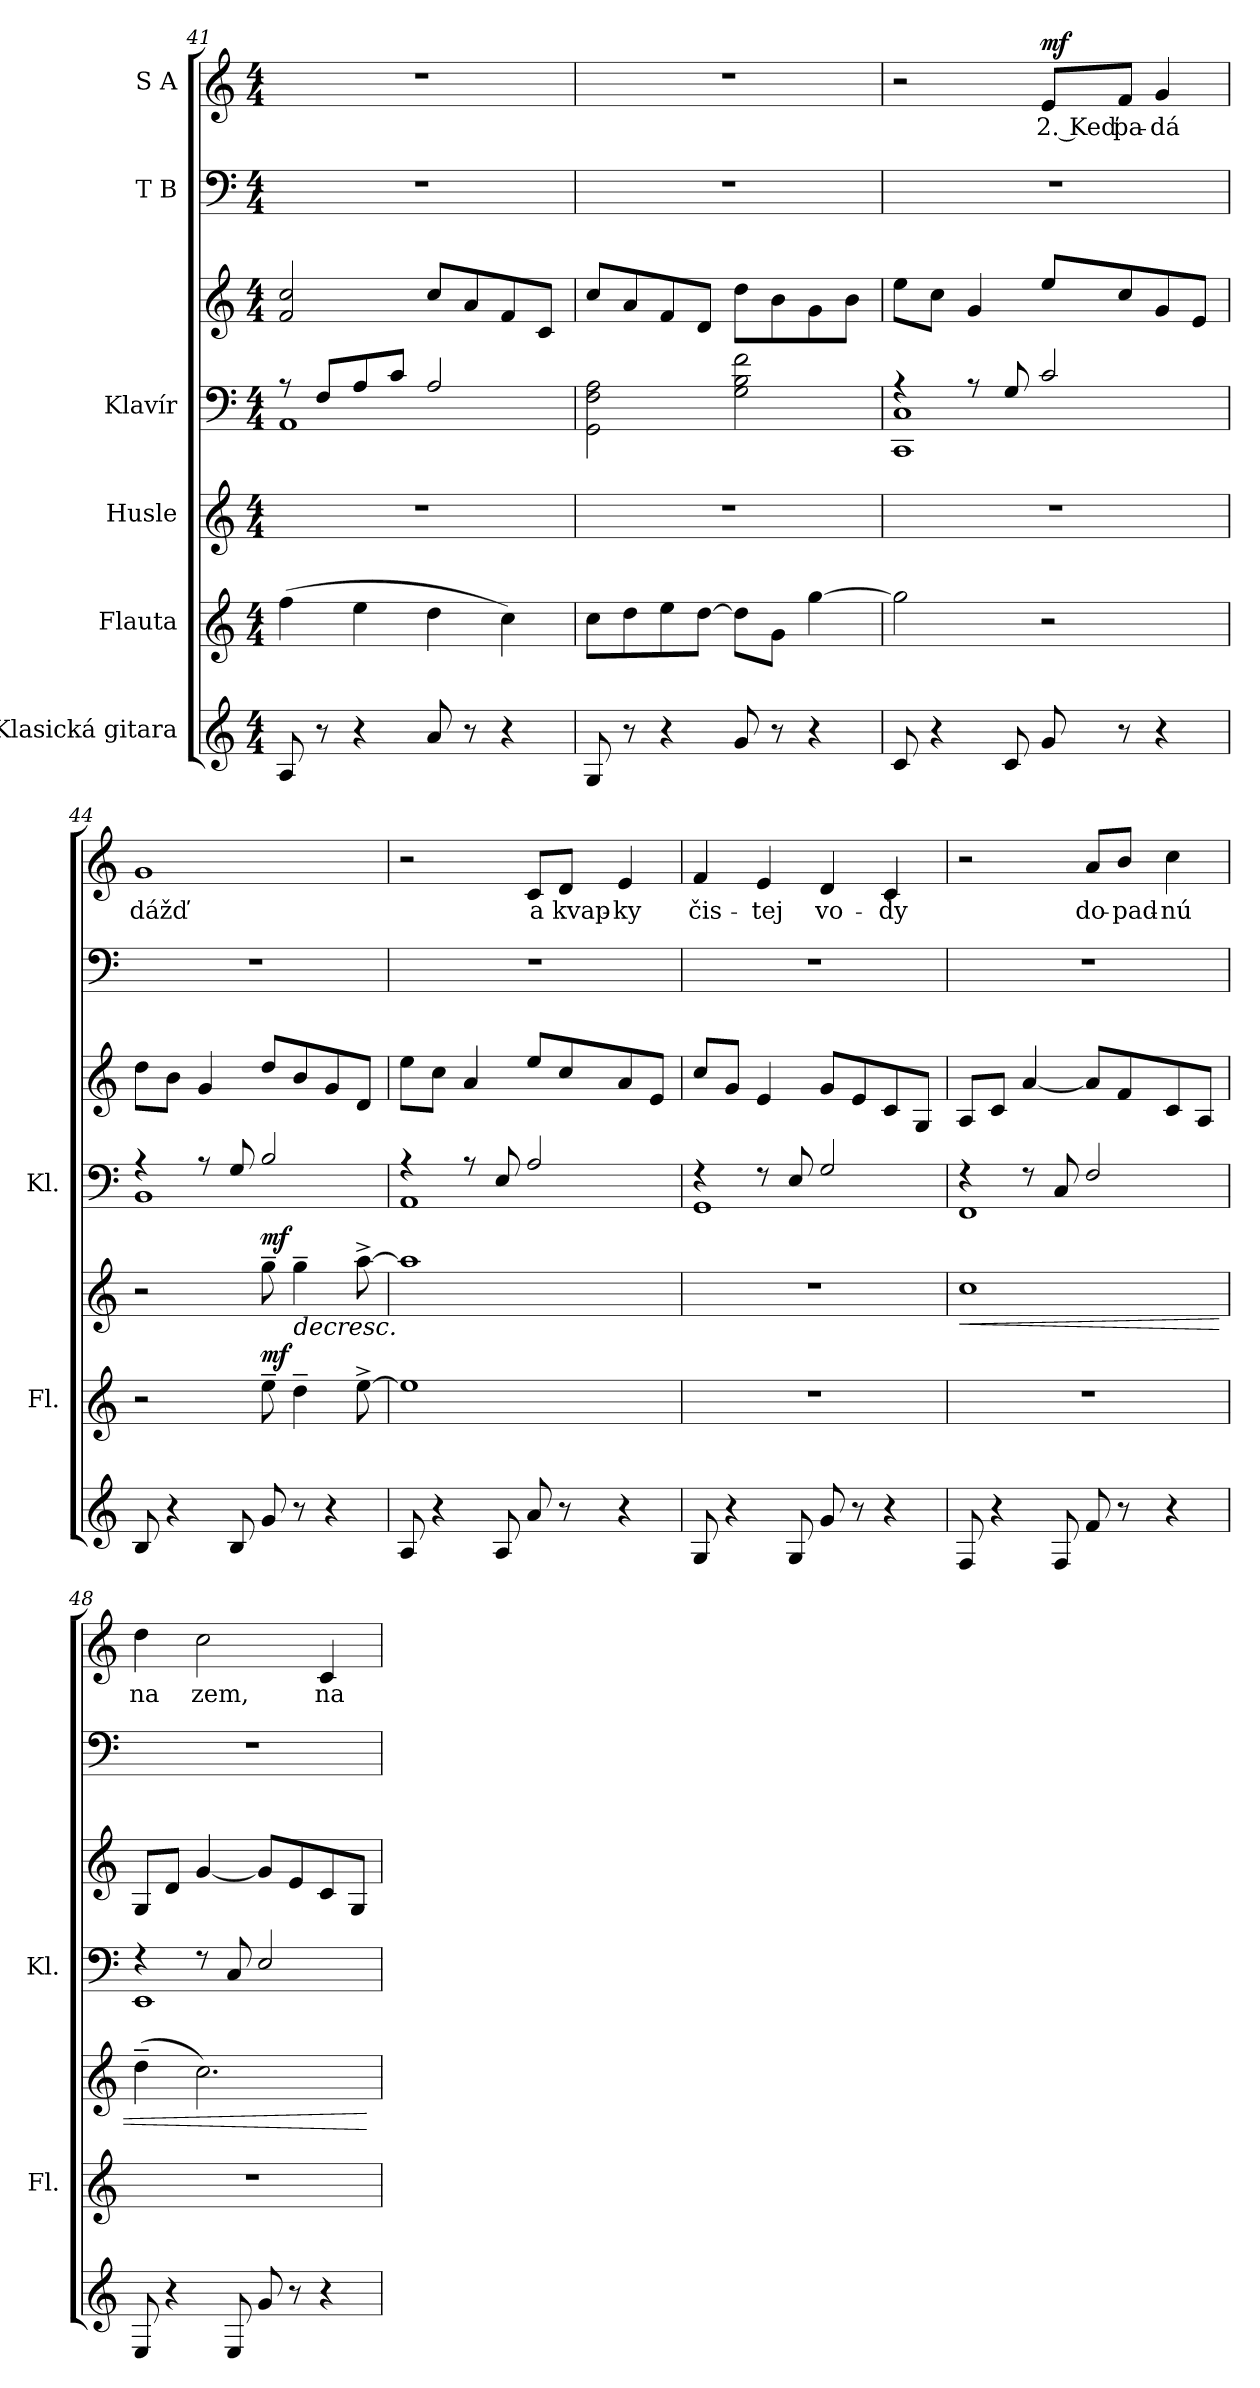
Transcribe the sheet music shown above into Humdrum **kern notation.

**kern	**kern	**dynam	**kern	**dynam	**kern	**kern	**kern	**kern	**text	**dynam
*part6	*part5	*part5	*part4	*part4	*part3	*part3	*part2	*part1	*part1	*part1
*staff7	*staff6	*staff6	*staff5	*staff5	*staff4	*staff3	*staff2	*staff1	*staff1	*staff1
*I"Klasická gitara	*I"Flauta	*	*I"Husle	*	*I"Klavír	*	*I"T B	*I"S A	*	*
*	*I'Fl.	*	*	*	*I'Kl.	*	*	*	*	*
*clefG2	*clefG2	*	*clefG2	*	*clefF4	*clefG2	*clefF4	*clefG2	*	*
*k[]	*k[]	*	*k[]	*	*k[]	*k[]	*k[]	*k[]	*	*
*M4/4	*M4/4	*	*M4/4	*	*M4/4	*M4/4	*M4/4	*M4/4	*	*
=41	=41	=41	=41	=41	=41	=41	=41	=41	=41	=41
*	*	*	*	*	*^	*^	*	*	*	*
8A/	(4ff\	.	1r	.	8r	1AA	2f/ 2cc/	2ryy	1r	1r	.	.
8r	.	.	.	.	8F/L	.	.	.	.	.	.	.
4r	4ee\	.	.	.	8A/	.	.	.	.	.	.	.
.	.	.	.	.	8c/J	.	.	.	.	.	.	.
8a/	4dd\	.	.	.	2A/	.	8cc/L	2ryy	.	.	.	.
8r	.	.	.	.	.	.	8a/	.	.	.	.	.
4r	4cc\)	.	.	.	.	.	8f/	.	.	.	.	.
.	.	.	.	.	.	.	8c/J	.	.	.	.	.
*	*	*	*	*	*v	*v	*	*	*	*	*	*
*	*	*	*	*	*	*v	*v	*	*	*	*
=42	=42	=42	=42	=42	=42	=42	=42	=42	=42	=42
8G/	8cc\L	.	1r	.	2GG\ 2F\ 2A\	8cc/L	1r	1r	.	.
8r	8dd\	.	.	.	.	8a/	.	.	.	.
4r	8ee\	.	.	.	.	8f/	.	.	.	.
.	[8dd\J	.	.	.	.	8d/J	.	.	.	.
8g/	8dd\L]	.	.	.	2G\ 2B\ 2f\	8dd\L	.	.	.	.
8r	8g\J	.	.	.	.	8b\	.	.	.	.
4r	[4gg\	.	.	.	.	8g\	.	.	.	.
.	.	.	.	.	.	8b\J	.	.	.	.
!!LO:PB:g=z
=43	=43	=43	=43	=43	=43	=43	=43	=43	=43	=43
*	*	*	*	*	*^	*	*	*	*	*
8c/	2gg\]	.	1r	.	4r	1CC 1C	8ee\L	1r	2r	.	.
4r	.	.	.	.	.	.	8cc\J	.	.	.	.
.	.	.	.	.	8r	.	4g/	.	.	.	.
8c/	.	.	.	.	8G/	.	.	.	.	.	.
!	!	!	!	!	!	!	!	!	!	!LO:LY:b	!LO:DY:a
8g/	2r	.	.	.	2c/	.	8ee/L	.	8e/L	2. Keď	mf
!	!	!	!	!	!	!	!	!	!	!LO:LY:b	!
8r	.	.	.	.	.	.	8cc/	.	8f/J	pa-	.
!	!	!	!	!	!	!	!	!	!	!LO:LY:b	!
4r	.	.	.	.	.	.	8g/	.	4g/	-dá	.
.	.	.	.	.	.	.	8e/J	.	.	.	.
=44	=44	=44	=44	=44	=44	=44	=44	=44	=44	=44	=44
!	!	!	!	!	!	!	!	!	!	!LO:LY:b	!
8B/	2r	.	2r	.	4r	1BB	8dd\L	1r	1g	dážď	.
4r	.	.	.	.	.	.	8b\J	.	.	.	.
.	.	.	.	.	8r	.	4g/	.	.	.	.
8B/	.	.	.	.	8G/	.	.	.	.	.	.
!	!	!LO:DY:a	!	!LO:DY:a	!	!	!	!	!	!	!
8g/	8ee~\	mf	8gg~\	mf	2B/	.	8dd/L	.	.	.	.
!	!	!	!	!LO:HP:b	!	!	!	!	!	!	!
8r	4dd~\	.	4gg~\	>	.	.	8b/	.	.	.	.
4r	.	.	.	.	.	.	8g/	.	.	.	.
.	[8ee^\	.	[8aa^\	.	.	.	8d/J	.	.	.	.
=45	=45	=45	=45	=45	=45	=45	=45	=45	=45	=45	=45
8A/	1ee]	.	1aa]	.	4r	1AA	8ee\L	1r	2r	.	.
4r	.	.	.	.	.	.	8cc\J	.	.	.	.
.	.	.	.	.	8r	.	4a/	.	.	.	.
8A/	.	.	.	.	8E/	.	.	.	.	.	.
!	!	!	!	!	!	!	!	!	!	!LO:LY:b	!
8a/	.	.	.	.	2A/	.	8ee/L	.	8c/L	a	.
!	!	!	!	!	!	!	!	!	!	!LO:LY:b	!
8r	.	.	.	.	.	.	8cc/	.	8d/J	kvap-	.
!	!	!	!	!	!	!	!	!	!	!LO:LY:b	!
4r	.	.	.	.	.	.	8a/	.	4e/	-ky	.
.	.	.	.	.	.	.	8e/J	.	.	.	.
!!LO:LB:g=z
=46	=46	=46	=46	=46	=46	=46	=46	=46	=46	=46	=46
!	!	!	!	!	!	!	!	!	!	!LO:LY:b	!
8G/	1r	.	1r	.	4r	1GG	8cc/L	1r	4f/	čis-	.
4r	.	.	.	.	.	.	8g/J	.	.	.	.
!	!	!	!	!	!	!	!	!	!	!LO:LY:b	!
.	.	.	.	.	8r	.	4e/	.	4e/	-tej	.
8G/	.	.	.	.	8E/	.	.	.	.	.	.
!	!	!	!	!	!	!	!	!	!	!LO:LY:b	!
8g/	.	.	.	.	2G/	.	8g/L	.	4d/	vo-	.
8r	.	.	.	.	.	.	8e/	.	.	.	.
!	!	!	!	!	!	!	!	!	!	!LO:LY:b	!
4r	.	.	.	.	.	.	8c/	.	4c/	-dy	.
.	.	.	.	.	.	.	8G/J	.	.	.	.
=47	=47	=47	=47	=47	=47	=47	=47	=47	=47	=47	=47
!	!	!	!	!LO:HP:b	!	!	!	!	!	!	!
8F/	1r	.	1cc	<	4r	1FF	8A/L	1r	2r	.	.
4r	.	.	.	.	.	.	8c/J	.	.	.	.
.	.	.	.	.	8r	.	[4a/	.	.	.	.
8F/	.	.	.	.	8C/	.	.	.	.	.	.
!	!	!	!	!	!	!	!	!	!	!LO:LY:b	!
8f/	.	.	.	.	2F/	.	8a/L]	.	8a/L	do-	.
!	!	!	!	!	!	!	!	!	!	!LO:LY:b	!
8r	.	.	.	.	.	.	8f/	.	8b/J	-pad-	.
!	!	!	!	!	!	!	!	!	!	!LO:LY:b	!
4r	.	.	.	.	.	.	8c/	.	4cc\	-nú	.
.	.	.	.	.	.	.	8A/J	.	.	.	.
*	*	*	*	*	*v	*v	*	*	*	*	*
.	.	.	.	]	.	.	.	.	.	.
=48	=48	=48	=48	=48	=48	=48	=48	=48	=48	=48
*	*	*	*	*	*^	*	*	*	*	*
!	!	!	!	!	!	!	!	!	!	!LO:LY:b	!
8E/	1r	.	(4dd~\	.	4r	1EE	8G/L	1r	4dd\	na	.
4r	.	.	.	.	.	.	8d/J	.	.	.	.
!	!	!	!	!	!	!	!	!	!	!LO:LY:b	!
.	.	.	2.cc\)	.	8r	.	[4g/	.	2cc\	zem,	.
8E/	.	.	.	.	8C/	.	.	.	.	.	.
8g/	.	.	.	.	2E/	.	8g/L]	.	.	.	.
8r	.	.	.	.	.	.	8e/	.	.	.	.
!	!	!	!	!	!	!	!	!	!	!LO:LY:b	!
4r	.	.	.	.	.	.	8c/	.	4c/	na	.
.	.	.	.	.	.	.	8G/J	.	.	.	.
*	*	*	*	*	*v	*v	*	*	*	*	*
.	.	.	.	[	.	.	.	.	.	.
=	=	=	=	=	=	=	=	=	=	=
*-	*-	*-	*-	*-	*-	*-	*-	*-	*-	*-
